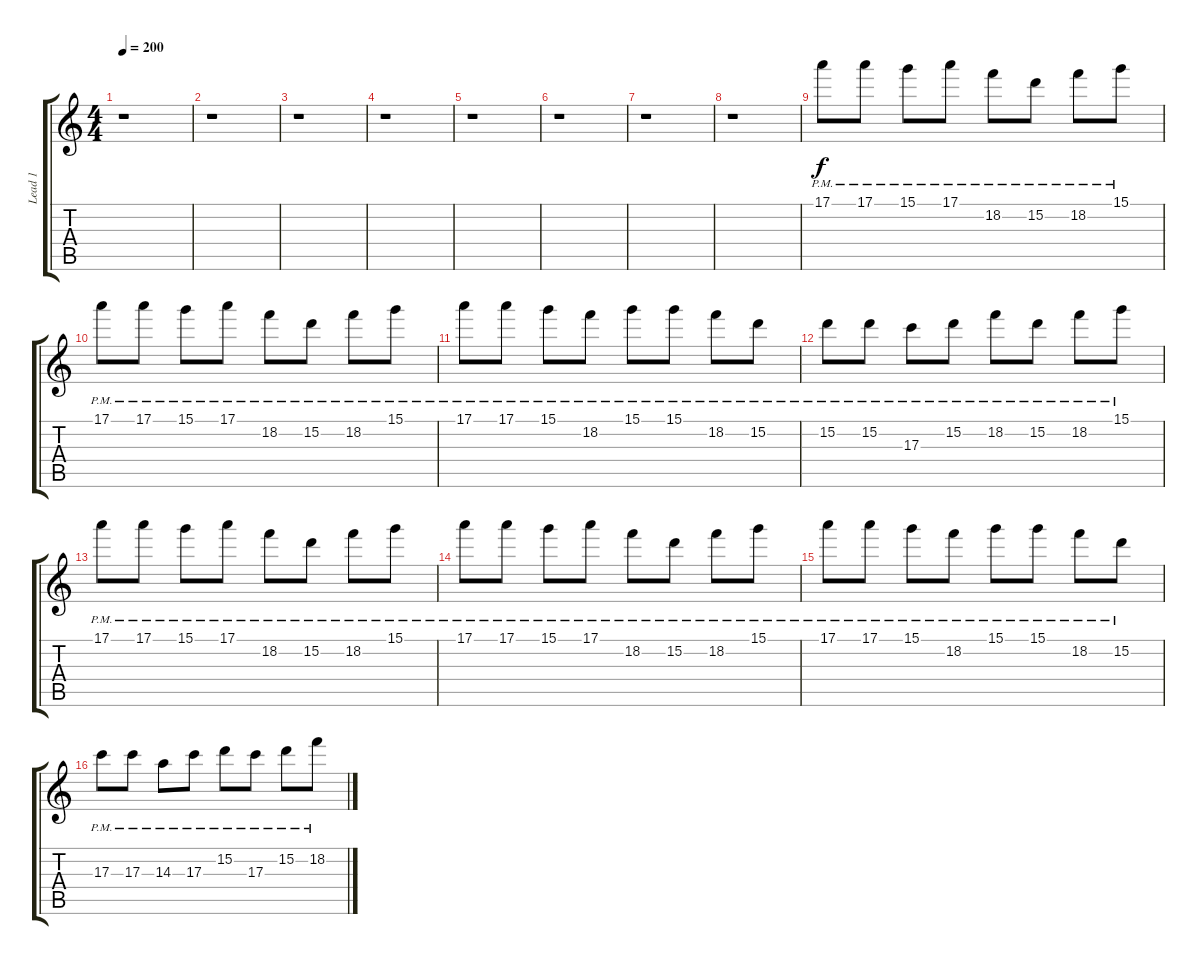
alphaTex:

\track ("Lead 1" "Lead 1") {instrument overdrivenguitar}
\staff {score tabs}
\tuning (E4 B3 G3 D3 A2 E2) {hide}
\ts (4 4)
\section ("" "")
\tempo 200
\clef g2
\ks c
r.1{dy mf} |
r.1 |
r.1 |
r.1 |
r.1 |
r.1 |
r.1 |
r.1 |
\section ("" "")
17.1{pm}.8{dy f} 17.1{pm}.8 15.1{pm}.8 17.1{pm}.8 18.2{pm}.8 15.2{pm}.8 18.2{pm}.8 15.1{pm}.8 |
17.1{pm}.8 17.1{pm}.8 15.1{pm}.8 17.1{pm}.8 18.2{pm}.8 15.2{pm}.8 18.2{pm}.8 15.1{pm}.8 |
17.1{pm}.8 17.1{pm}.8 15.1{pm}.8 18.2{pm}.8 15.1{pm}.8 15.1{pm}.8 18.2{pm}.8 15.2{pm}.8 |
15.2{pm}.8 15.2{pm}.8 17.3{pm}.8 15.2{pm}.8 18.2{pm}.8 15.2{pm}.8 18.2{pm}.8 15.1{pm}.8 |
\section ("" "")
17.1{pm}.8 17.1{pm}.8 15.1{pm}.8 17.1{pm}.8 18.2{pm}.8 15.2{pm}.8 18.2{pm}.8 15.1{pm}.8 |
17.1{pm}.8 17.1{pm}.8 15.1{pm}.8 17.1{pm}.8 18.2{pm}.8 15.2{pm}.8 18.2{pm}.8 15.1{pm}.8 |
17.1{pm}.8 17.1{pm}.8 15.1{pm}.8 18.2{pm}.8 15.1{pm}.8 15.1{pm}.8 18.2{pm}.8 15.2{pm}.8 |
17.3{pm}.8 17.3{pm}.8 14.3{pm}.8 17.3{pm}.8 15.2{pm}.8 17.3{pm}.8 15.2{pm}.8 18.2{pm}.8
